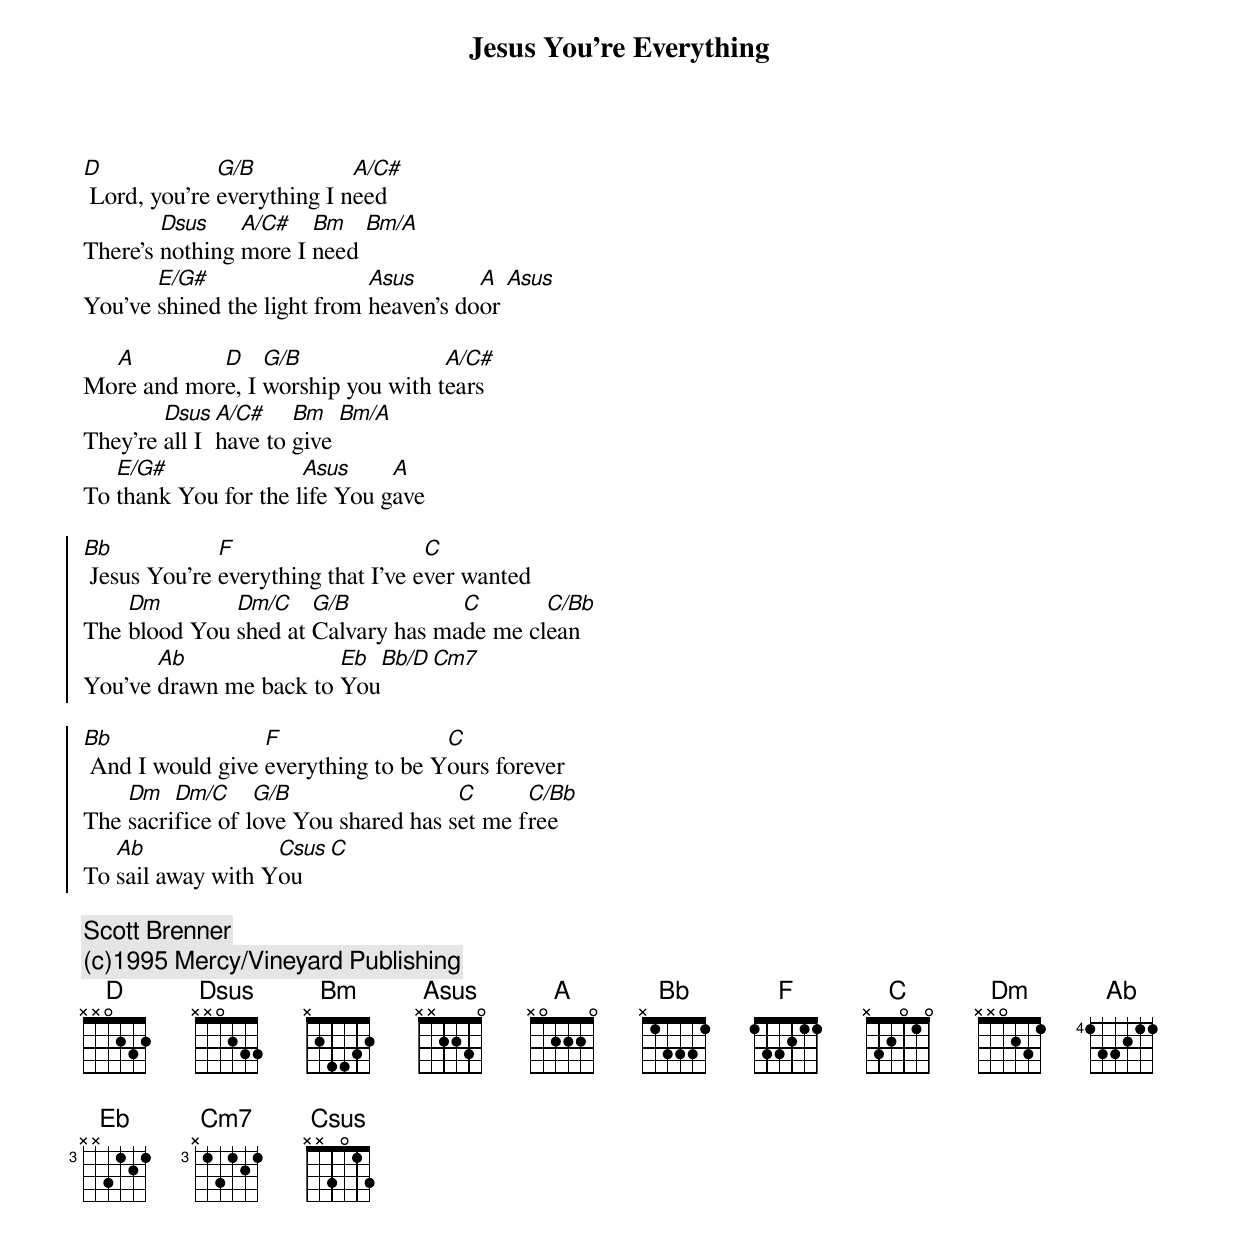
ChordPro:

{title:Jesus You're Everything}
[D] Lord, you're [G/B]everything I n[A/C#]eed
There's [Dsus]nothing [A/C#]more I [Bm]need [Bm/A]
You've [E/G#]shined the light from [Asus]heaven's do[A]or [Asus]

Mo[A]re and mor[D]e, I [G/B]worship you with t[A/C#]ears
They're [Dsus]all I [A/C#]have to [Bm]give [Bm/A]
To [E/G#]thank You for the l[Asus]ife You g[A]ave

{start_of_chorus}
[Bb] Jesus You're [F]everything that I've e[C]ver wanted
The [Dm]blood You [Dm/C]shed at [G/B]Calvary has ma[C]de me cl[C/Bb]ean
You've [Ab]drawn me back to [Eb]You[Bb/D][Cm7]

[Bb] And I would give [F]everything to be Y[C]ours forever
The [Dm]sacri[Dm/C]fice of l[G/B]ove You shared has s[C]et me f[C/Bb]ree
To [Ab]sail away with Y[Csus]ou[C]
{end_of_chorus}

{comment:Scott Brenner}
{comment:(c)1995 Mercy/Vineyard Publishing}
